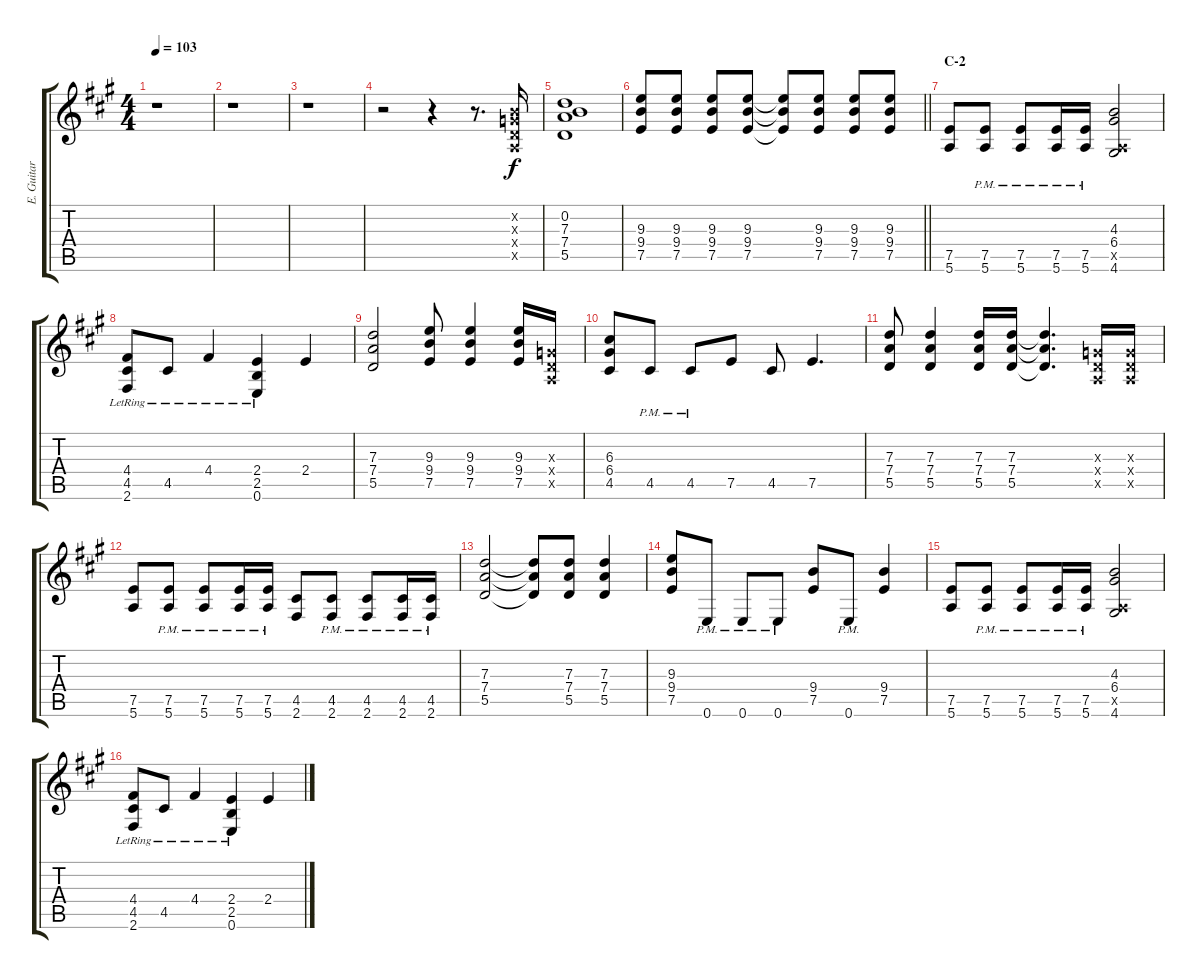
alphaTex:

\track ("E. Guitar I" "E. Guitar ") {instrument overdrivenguitar}
\staff {score tabs}
\tuning (E4 B3 G3 D3 A2 E2) {hide}
\ts (4 4)
\tempo 103
\clef g2
\ks a
r.1{dy f} |
r.1 |
r.1 |
r.2 r.4 r.8{d} (0.2{x} 0.3{x} 0.4{x} 0.5{x}).16 |
(0.2 7.3 7.4 5.5).1 |
\barLineRight lightlight
(9.3 9.4 7.5).8 (9.3 9.4 7.5).8 (9.3 9.4 7.5).8 (9.3 9.4 7.5).8 (9.3{t} 9.4{t} 7.5{t}).8 (9.3 9.4 7.5).8 (9.3 9.4 7.5).8 (9.3 9.4 7.5).8 |
\section ("" "C-2")
(7.5 5.6).8 (7.5{pm} 5.6{pm}).8 (7.5{pm} 5.6{pm}).8 (7.5{pm} 5.6{pm}).16 (7.5{pm} 5.6{pm}).16 (4.3 6.4 0.5{x} 4.6).2 |
(4.4{lr} 4.5{lr} 2.6{lr}).8 4.5{lr}.8 4.4{lr}.4 (2.4{lr} 2.5{lr} 0.6{lr}).4 2.4.4 |
(7.3 7.4 5.5).2 (9.3 9.4 7.5).8 (9.3 9.4 7.5).4 (9.3 9.4 7.5).16 (0.3{x} 0.4{x} 0.5{x}).16 |
(6.3 6.4 4.5).8 4.5{pm}.8 4.5{pm}.8 7.5.8 4.5.8 7.5.4{d} |
(7.3 7.4 5.5).8 (7.3 7.4 5.5).4 (7.3 7.4 5.5).16 (7.3 7.4 5.5).16 (7.3{t} 7.4{t} 5.5{t}).4{d} (0.3{x} 0.4{x} 0.5{x}).16 (0.3{x} 0.4{x} 0.5{x}).16 |
(7.5 5.6).8 (7.5{pm} 5.6{pm}).8 (7.5{pm} 5.6{pm}).8 (7.5{pm} 5.6{pm}).16 (7.5{pm} 5.6{pm}).16 (4.5 2.6).8 (4.5{pm} 2.6{pm}).8 (4.5{pm} 2.6{pm}).8 (4.5{pm} 2.6{pm}).16 (4.5{pm} 2.6{pm}).16 |
(7.3 7.4 5.5).2 (7.3{t} 7.4{t} 5.5{t}).8 (7.3 7.4 5.5).8 (7.3 7.4 5.5).4 |
(9.3 9.4 7.5).8 0.6{pm}.8 0.6{pm}.8 0.6{pm}.8 (9.4 7.5).8 0.6{pm}.8 (9.4 7.5).4 |
(7.5 5.6).8 (7.5{pm} 5.6{pm}).8 (7.5{pm} 5.6{pm}).8 (7.5{pm} 5.6{pm}).16 (7.5{pm} 5.6{pm}).16 (4.3 6.4 0.5{x} 4.6).2 |
(4.4{lr} 4.5{lr} 2.6{lr}).8 4.5{lr}.8 4.4{lr}.4 (2.4{lr} 2.5{lr} 0.6{lr}).4 2.4.4
